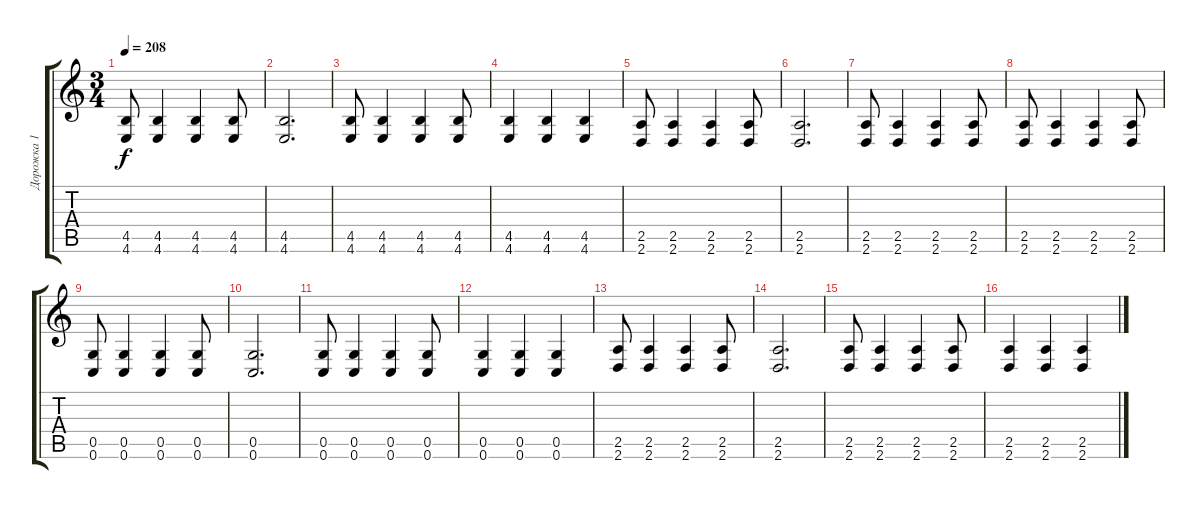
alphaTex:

\track ("Дорожка 1" "Дорожка 1") {instrument distortionguitar}
\staff {score tabs}
\tuning (D4 A3 F3 C3 G2 C2) {hide}
\ts (3 4)
\tempo 208
\clef g2
\ks c
(4.5 4.6).8{dy f} (4.5 4.6).4 (4.5 4.6).4 (4.5 4.6).8 |
(4.5 4.6).2{d} |
(4.5 4.6).8 (4.5 4.6).4 (4.5 4.6).4 (4.5 4.6).8 |
(4.5 4.6).4 (4.5 4.6).4 (4.5 4.6).4 |
(2.5 2.6).8 (2.5 2.6).4 (2.5 2.6).4 (2.5 2.6).8 |
(2.5 2.6).2{d} |
(2.5 2.6).8 (2.5 2.6).4 (2.5 2.6).4 (2.5 2.6).8 |
(2.5 2.6).8 (2.5 2.6).4 (2.5 2.6).4 (2.5 2.6).8 |
(0.5 0.6).8 (0.5 0.6).4 (0.5 0.6).4 (0.5 0.6).8 |
(0.5 0.6).2{d} |
(0.5 0.6).8 (0.5 0.6).4 (0.5 0.6).4 (0.5 0.6).8 |
(0.5 0.6).4 (0.5 0.6).4 (0.5 0.6).4 |
(2.5 2.6).8 (2.5 2.6).4 (2.5 2.6).4 (2.5 2.6).8 |
(2.5 2.6).2{d} |
(2.5 2.6).8 (2.5 2.6).4 (2.5 2.6).4 (2.5 2.6).8 |
(2.5 2.6).4 (2.5 2.6).4 (2.5 2.6).4
